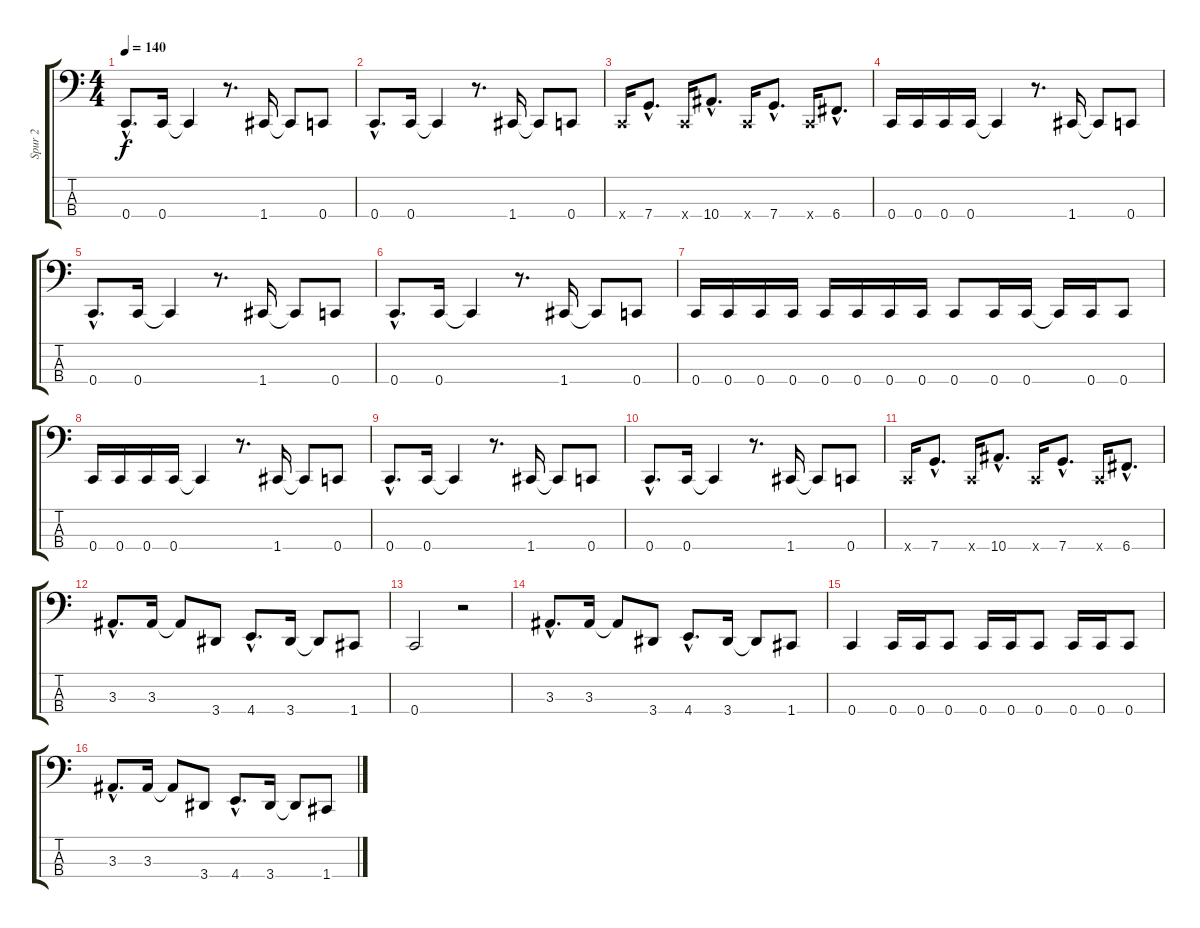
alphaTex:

\track ("Spur 2" "Spur 2") {instrument electricbasspick}
\staff {score tabs}
\tuning (F2 C2 G1 C1) {hide}
\ts (4 4)
\tempo 140
\clef f4
\ks c
0.4{hac}.8{d dy f} 0.4.16 0.4{t}.4 r.8{d} 1.4.16 1.4{t}.8 0.4.8 |
0.4{hac}.8{d} 0.4.16 0.4{t}.4 r.8{d} 1.4.16 1.4{t}.8 0.4.8 |
0.4{x}.16 7.4{hac}.8{d} 0.4{x}.16 10.4{hac}.8{d} 0.4{x}.16 7.4{hac}.8{d} 0.4{x}.16 6.4{hac}.8{d} |
0.4.16 0.4.16 0.4.16 0.4.16 0.4{t}.4 r.8{d} 1.4.16 1.4{t}.8 0.4.8 |
0.4{hac}.8{d} 0.4.16 0.4{t}.4 r.8{d} 1.4.16 1.4{t}.8 0.4.8 |
0.4{hac}.8{d} 0.4.16 0.4{t}.4 r.8{d} 1.4.16 1.4{t}.8 0.4.8 |
0.4.16 0.4.16 0.4.16 0.4.16 0.4.16 0.4.16 0.4.16 0.4.16 0.4.8 0.4.16 0.4.16 0.4{t}.16 0.4.16 0.4.8 |
0.4.16 0.4.16 0.4.16 0.4.16 0.4{t}.4 r.8{d} 1.4.16 1.4{t}.8 0.4.8 |
0.4{hac}.8{d} 0.4.16 0.4{t}.4 r.8{d} 1.4.16 1.4{t}.8 0.4.8 |
0.4{hac}.8{d} 0.4.16 0.4{t}.4 r.8{d} 1.4.16 1.4{t}.8 0.4.8 |
0.4{x}.16 7.4{hac}.8{d} 0.4{x}.16 10.4{hac}.8{d} 0.4{x}.16 7.4{hac}.8{d} 0.4{x}.16 6.4{hac}.8{d} |
3.3{hac}.8{d} 3.3.16 3.3{t}.8 3.4.8 4.4{hac}.8{d} 3.4.16 3.4{t}.8 1.4.8 |
0.4.2 r.2 |
3.3{hac}.8{d} 3.3.16 3.3{t}.8 3.4.8 4.4{hac}.8{d} 3.4.16 3.4{t}.8 1.4.8 |
0.4.4 0.4.16 0.4.16 0.4.8 0.4.16 0.4.16 0.4.8 0.4.16 0.4.16 0.4.8 |
3.3{hac}.8{d} 3.3.16 3.3{t}.8 3.4.8 4.4{hac}.8{d} 3.4.16 3.4{t}.8 1.4.8
